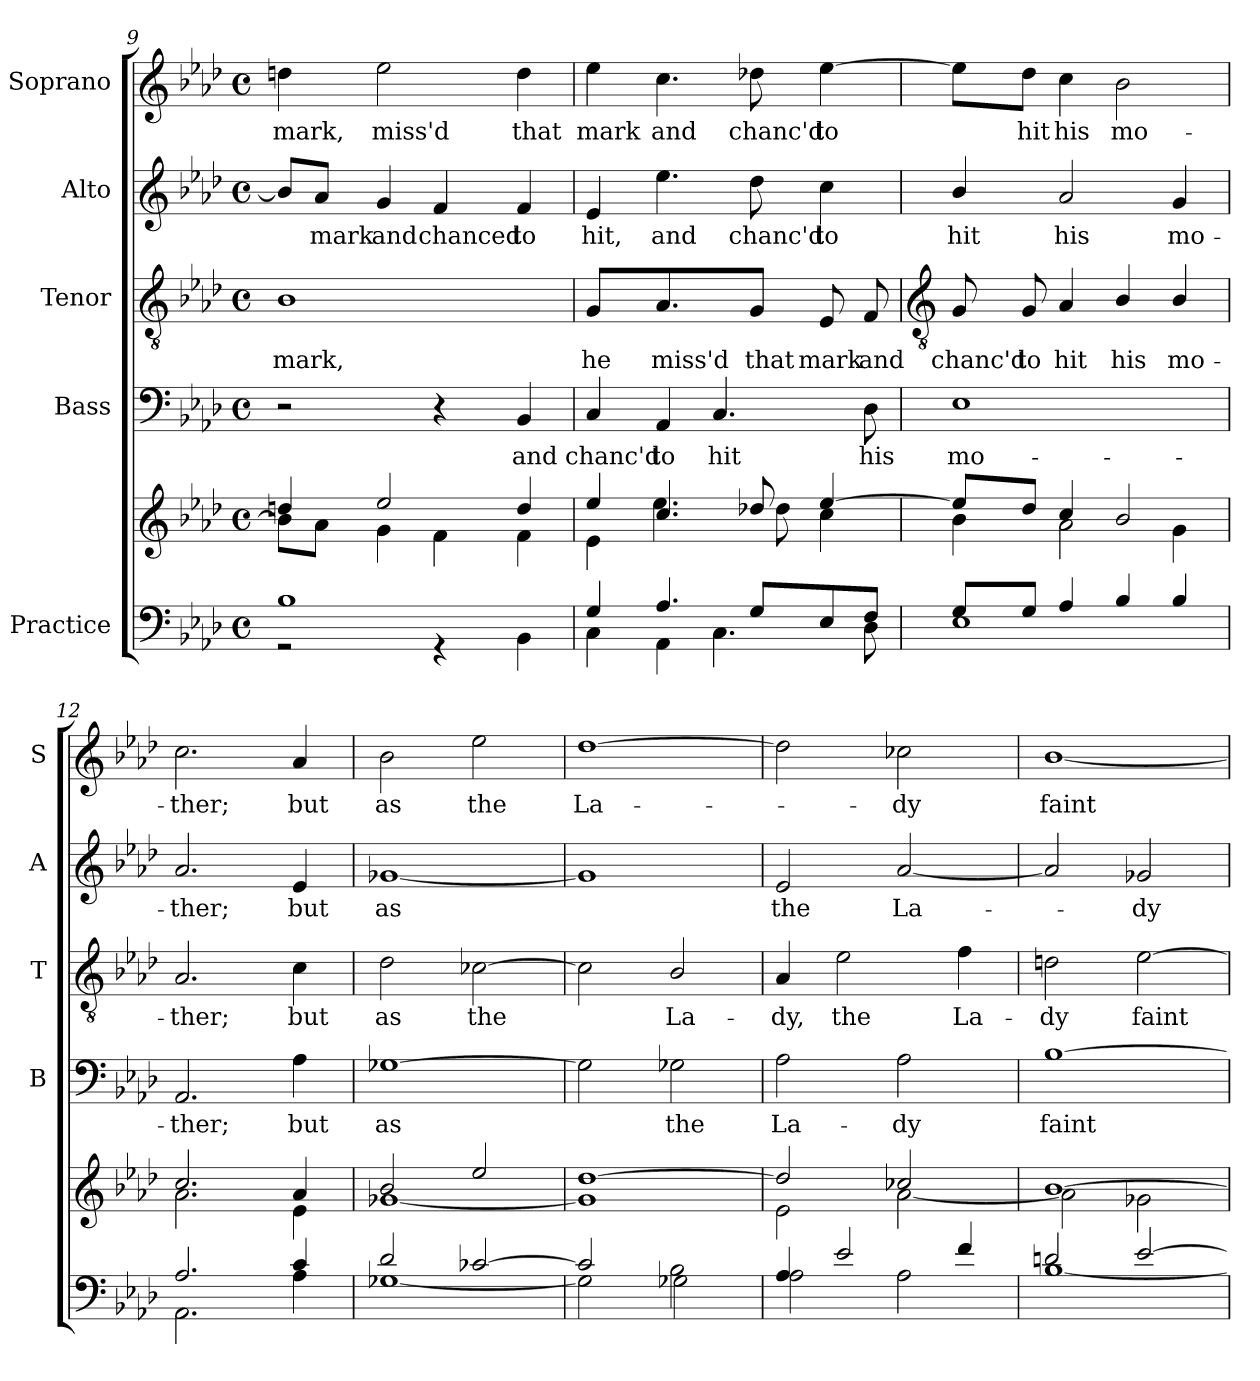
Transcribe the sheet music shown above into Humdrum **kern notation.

**kern	**kern	**kern	**text	**kern	**text	**kern	**text	**kern	**text
*part5	*part5	*part4	*part4	*part3	*part3	*part2	*part2	*part1	*part1
*staff6	*staff5	*staff4	*staff4	*staff3	*staff3	*staff2	*staff2	*staff1	*staff1
*I"Practice	*	*I"Bass	*	*I"Tenor	*	*I"Alto	*	*I"Soprano	*
*	*	*I'B	*	*I'T	*	*I'A	*	*I'S	*
*clefF4	*clefG2	*clefF4	*	*clefGv2	*	*clefG2	*	*clefG2	*
*k[b-e-a-d-]	*k[b-e-a-d-]	*k[b-e-a-d-]	*	*k[b-e-a-d-]	*	*k[b-e-a-d-]	*	*k[b-e-a-d-]	*
*A-:	*A-:	*A-:	*	*A-:	*	*A-:	*	*A-:	*
*M4/4	*M4/4	*M4/4	*	*M4/4	*	*M4/4	*	*M4/4	*
*met(c)	*met(c)	*met(c)	*	*met(c)	*	*met(c)	*	*met(c)	*
=9	=9	=9	=9	=9	=9	=9	=9	=9	=9
*^	*^	*	*	*	*	*	*	*	*
!	!	!	!	!	!	!	!LO:LY:b	!	!	!	!LO:LY:b
1B-	2r	4ddn/	8b-\L]	2r	.	1B-	mark,	8b-/L]	.	4ddn	mark,
!	!	!	!	!	!	!	!	!	!LO:LY:b	!	!
.	.	.	8a-\J	.	.	.	.	8a-/J	mark	.	.
!	!	!	!	!	!	!	!	!	!LO:LY:b	!	!LO:LY:b
.	.	2ee-/	4g\	.	.	.	.	4g/	and	2ee-	miss'd
!	!	!	!	!	!	!	!	!	!LO:LY:b	!	!
.	4r	.	4f\	4r	.	.	.	4f	chanced	.	.
!	!	!	!	!	!LO:LY:b	!	!	!	!LO:LY:b	!	!LO:LY:b
.	4BB-\	4dd	4f\	4BB-	and	.	.	4f	to	4dd	that
=10	=10	=10	=10	=10	=10	=10	=10	=10	=10	=10	=10
!	!	!	!	!	!LO:LY:b	!	!LO:LY:b	!	!LO:LY:b	!	!LO:LY:b
4G	4C\	4ee-	4e-\	4C	chanc'd	4G	he	4e-	hit,	4ee-	mark
!	!	!	!	!	!LO:LY:b	!	!LO:LY:b	!	!LO:LY:b	!	!LO:LY:b
4.A-/	4AA-\	4.cc	4.ee-	4AA-	to	4.A-	miss'd	4.ee-	and	4.cc	and
!	!	!	!	!	!LO:LY:b	!	!	!	!	!	!
.	4.C\	.	.	4.C	hit	.	.	.	.	.	.
!	!	!	!	!	!	!	!LO:LY:b	!	!LO:LY:b	!	!LO:LY:b
8G/L	.	8dd-X	8dd-	.	.	8G/J	that	8dd-	chanc'd	8dd-X	chanc'd
!	!	!	!	!	!	!	!LO:LY:b	!	!LO:LY:b	!	!LO:LY:b
8E-/	.	[4ee-	4cc	.	.	8E-	mark	4cc	to	[4ee-	to
!	!	!	!	!	!LO:LY:b	!	!LO:LY:b	!	!	!	!
8F/J	8D-	.	.	8D-	his	8F	and	.	.	.	.
!!LO:LB:g=z
=11	=11	=11	=11	=11	=11	=11	=11	=11	=11	=11	=11
*	*	*	*	*	*	*clefGv2	*	*	*	*	*
!	!	!	!	!	!LO:LY:b	!	!LO:LY:b	!	!LO:LY:b	!	!
8G/L	1E-	8ee-/L]	4b-\	1E-	mo-	8G	chanc'd	4b-/	hit	8ee-\L]	.
!	!	!	!	!	!	!	!LO:LY:b	!	!	!	!LO:LY:b
8G/J	.	8dd-/J	.	.	.	8G	to	.	.	8dd-\J	hit
!	!	!	!	!	!	!	!LO:LY:b	!	!LO:LY:b	!	!LO:LY:b
4A-/	.	4cc/	2a-\	.	.	4A-	hit	2a-	his	4cc	his
!	!	!	!	!	!	!	!LO:LY:b	!	!	!	!LO:LY:b
4B-/	.	2b-/	.	.	.	4B-/	his	.	.	2b-	mo-
!	!	!	!	!	!	!	!LO:LY:b	!	!LO:LY:b	!	!
4B-/	.	.	4g\	.	.	4B-/	mo-	4g	mo-	.	.
=12	=12	=12	=12	=12	=12	=12	=12	=12	=12	=12	=12
!	!	!	!	!	!LO:LY:b	!	!LO:LY:b	!	!LO:LY:b	!	!LO:LY:b
2.A-	2.AA-\	2.cc/	2.a-	2.AA-	-ther;	2.A-	-ther;	2.a-	-ther;	2.cc	-ther;
!	!	!	!	!	!LO:LY:b	!	!LO:LY:b	!	!LO:LY:b	!	!LO:LY:b
4c	4A-	4a-	4e-	4A-	but	4c	but	4e-	but	4a-	but
=13	=13	=13	=13	=13	=13	=13	=13	=13	=13	=13	=13
!	!	!	!	!	!LO:LY:b	!	!LO:LY:b	!	!LO:LY:b	!	!LO:LY:b
2d-/	[1G-X	2b-/	[1g-X	[1G-X	as	2d-	as	[1g-X	as	2b-	as
!	!	!	!	!	!	!	!LO:LY:b	!	!	!	!LO:LY:b
[2c-X/	.	2ee-/	.	.	.	[2c-X	the	.	.	2ee-	the
=14	=14	=14	=14	=14	=14	=14	=14	=14	=14	=14	=14
!	!	!	!	!	!	!	!	!	!	!	!LO:LY:b
2c-]	2G-]	[1dd-	1g-]	2G-]	.	2c-]	.	1g-]	.	[1dd-	La-
!	!	!	!	!	!LO:LY:b	!	!LO:LY:b	!	!	!	!
2B-\	2G-	.	.	2G-	the	2B-/	La-	.	.	.	.
=15	=15	=15	=15	=15	=15	=15	=15	=15	=15	=15	=15
!	!	!	!	!	!LO:LY:b	!	!LO:LY:b	!	!LO:LY:b	!	!
4A-/	2A-	2dd-/]	2e-	2A-	La-	4A-	-dy,	2e-	the	2dd-]	.
!	!	!	!	!	!	!	!LO:LY:b	!	!	!	!
2e-/	.	.	.	.	.	2e-	the	.	.	.	.
!	!	!	!	!	!LO:LY:b	!	!	!	!LO:LY:b	!	!LO:LY:b
.	2A-	2cc-X/	[2a-	2A-	-dy	.	.	[2a-	La-	2cc-X	dy
!	!	!	!	!	!	!	!LO:LY:b	!	!	!	!
4f/	.	.	.	.	.	4f	La-	.	.	.	.
=16	=16	=16	=16	=16	=16	=16	=16	=16	=16	=16	=16
!	!	!	!	!	!LO:LY:b	!	!LO:LY:b	!	!	!	!LO:LY:b
2dn/	[1B-	[1b-	2a-\]	[1B-	faint-	2dn	-dy	2a-]	.	[1b-/	faint-
!	!	!	!	!	!	!	!LO:LY:b	!	!LO:LY:b	!	!
[2e-/	.	.	2g-X\	.	.	[2e-	faint-	2g-X/	dy	.	.
*v	*v	*	*	*	*	*	*	*	*	*	*
*	*v	*v	*	*	*	*	*	*	*	*
=	=	=	=	=	=	=	=	=	=
*-	*-	*-	*-	*-	*-	*-	*-	*-	*-
